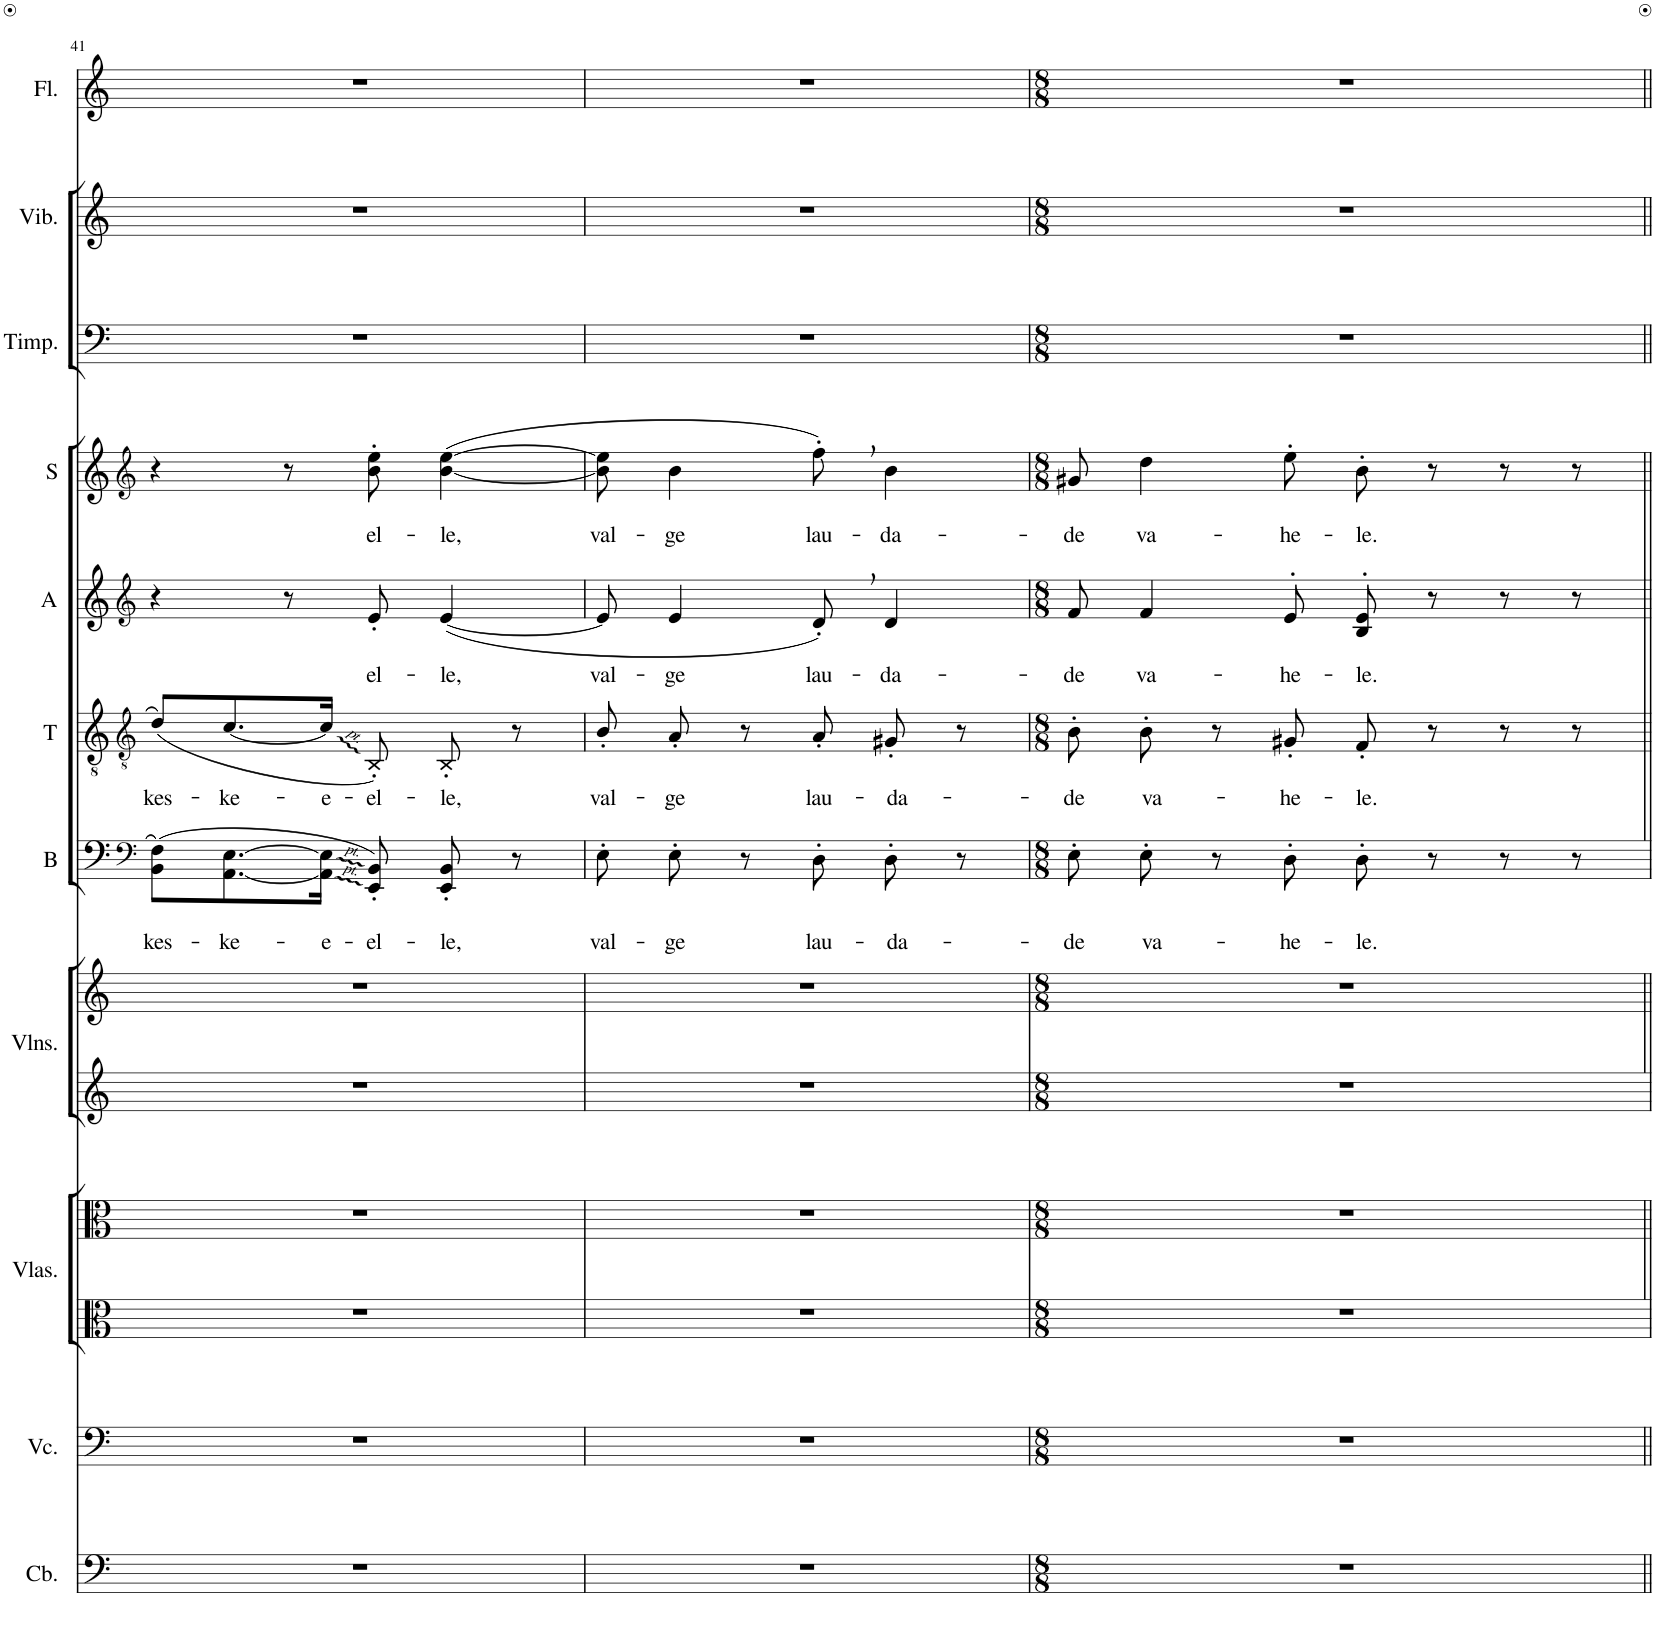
**kern	**kern	**kern	**kern	**kern	**kern	**kern	**text	**kern	**text	**kern	**text	**kern	**text	**kern	**kern	**kern
*part11	*part10	*part9	*part9	*part8	*part8	*part7	*part7	*part6	*part6	*part5	*part5	*part4	*part4	*part3	*part2	*part1
*staff13	*staff12	*staff11	*staff10	*staff9	*staff8	*staff7	*staff7	*staff6	*staff6	*staff5	*staff5	*staff4	*staff4	*staff3	*staff2	*staff1
*I"Contrabass	*I"Violoncello	*I"Violas	*	*I"Violins	*	*I"B	*	*I"T	*	*I"A	*	*I"S	*	*I"Timpani	*I"Vibraphone	*I"Flute
*I'Cb.	*I'Vc.	*I'Vlas.	*	*I'Vlns.	*	*I'B	*	*I'T	*	*I'A	*	*I'S	*	*I'Timp.	*I'Vib.	*I'Fl.
!!LO:PB:g=z
*clefF4	*clefF4	*clefC3	*clefC3	*clefG2	*clefG2	*clefF4	*	*clefGv2	*	*clefG2	*	*clefG2	*	*clefF4	*clefG2	*clefG2
*Trd7c12	*	*	*	*	*	*	*	*	*	*Trd1c2	*	*	*	*	*	*
*k[]	*k[]	*k[]	*k[]	*k[]	*k[]	*k[]	*	*k[]	*	*k[]	*	*k[]	*	*k[]	*k[]	*k[]
*M6/8	*M6/8	*M6/8	*M6/8	*M6/8	*M6/8	*M6/8	*	*M6/8	*	*M6/8	*	*M6/8	*	*M6/8	*M6/8	*M6/8
=41	=41	=41	=41	=41	=41	=41	=41	=41	=41	=41	=41	=41	=41	=41	=41	=41
!	!	!	!	!	!	!	!LO:LY:b	!	!LO:LY:b	!	!	!	!	!	!	!
2.r	2.r	2.r	2.r	2.r	2.r	(8BB\ 8F\L	kes-	(8d/L	kes-	4r	.	4r	.	2.r	2.r	2.r
!	!	!	!	!	!	!	!LO:LY:b	!	!LO:LY:b	!	!	!	!	!	!	!
.	.	.	.	.	.	[8.AA\ [8.E\	-ke-	[8.c/	-ke-	.	.	.	.	.	.	.
.	.	.	.	.	.	.	.	.	.	8r	.	8r	.	.	.	.
!	!	!	!	!	!	!	!LO:LY:b	!	!LO:LY:b	!	!	!	!	!	!	!
.	.	.	.	.	.	16AA\] 16E\]Jk	-e-	16c/Jk]	-e-	.	.	.	.	.	.	.
!	!	!	!	!	!	!	!LO:LY:b	!	!LO:LY:b	!	!LO:LY:b	!	!LO:LY:b	!	!	!
.	.	.	.	.	.	8EE/' 8BB/')	-el-	8BB'/)	-el-	8e'/	-el-	8b\' 8ee\'	-el-	.	.	.
!	!	!	!	!	!	!	!LO:LY:b	!	!LO:LY:b	!	!LO:LY:b	!	!LO:LY:b	!	!	!
.	.	.	.	.	.	8EE/' 8BB/'	-le,	8BB'/	-le,	([4e/	-le,	([4b\ [4ee\	-le,	.	.	.
.	.	.	.	.	.	8r	.	8r	.	.	.	.	.	.	.	.
=42	=42	=42	=42	=42	=42	=42	=42	=42	=42	=42	=42	=42	=42	=42	=42	=42
!	!	!	!	!	!	!	!LO:LY:b	!	!LO:LY:b	!	!LO:LY:b	!	!LO:LY:b	!	!	!
2.r	2.r	2.r	2.r	2.r	2.r	8E'\	val-	8B'/	val-	8e/]	val-	8b\] 8ee\]	val-	2.r	2.r	2.r
!	!	!	!	!	!	!	!LO:LY:b	!	!LO:LY:b	!	!LO:LY:b	!	!LO:LY:b	!	!	!
.	.	.	.	.	.	8E'\	-ge	8A'/	-ge	4e/	-ge	4b\	-ge	.	.	.
.	.	.	.	.	.	8r	.	8r	.	.	.	.	.	.	.	.
!	!	!	!	!	!	!	!LO:LY:b	!	!LO:LY:b	!	!LO:LY:b	!	!LO:LY:b	!	!	!
.	.	.	.	.	.	8D'\	lau-	8A'/	lau-	8d',/)	lau-	8ff',\)	lau-	.	.	.
!	!	!	!	!	!	!	!LO:LY:b	!	!LO:LY:b	!	!LO:LY:b	!	!LO:LY:b	!	!	!
.	.	.	.	.	.	8D'\	-da-	8G#X'/	-da-	4d/	-da-	4b\	-da-	.	.	.
.	.	.	.	.	.	8r	.	8r	.	.	.	.	.	.	.	.
=43	=43	=43	=43	=43	=43	=43	=43	=43	=43	=43	=43	=43	=43	=43	=43	=43
*M8/8	*M8/8	*M8/8	*M8/8	*M8/8	*M8/8	*M8/8	*	*M8/8	*	*M8/8	*	*M8/8	*	*M8/8	*M8/8	*M8/8
!	!	!	!	!	!	!	!LO:LY:b	!	!LO:LY:b	!	!LO:LY:b	!	!LO:LY:b	!	!	!
1r	1r	1r	1r	1r	1r	8E'\	-de	8B'\	-de	8f/	-de	8g#X/	-de	1r	1r	1r
!	!	!	!	!	!	!	!LO:LY:b	!	!LO:LY:b	!	!LO:LY:b	!	!LO:LY:b	!	!	!
.	.	.	.	.	.	8E'\	va-	8B'\	va-	4f/	va-	4dd\	va-	.	.	.
.	.	.	.	.	.	8r	.	8r	.	.	.	.	.	.	.	.
!	!	!	!	!	!	!	!LO:LY:b	!	!LO:LY:b	!	!LO:LY:b	!	!LO:LY:b	!	!	!
.	.	.	.	.	.	8D'\	-he-	8G#X'/	-he-	8e'>/L	-he-	8ee'\L	-he-	.	.	.
!	!	!	!	!	!	!	!LO:LY:b	!	!LO:LY:b	!	!LO:LY:b	!	!LO:LY:b	!	!	!
.	.	.	.	.	.	8D'\	-le.	8F'/	-le.	8B'>/ 8e'>/J	-le.	8b'\J	-le.	.	.	.
.	.	.	.	.	.	8r	.	8r	.	8r	.	8r	.	.	.	.
.	.	.	.	.	.	8r	.	8r	.	8r	.	8r	.	.	.	.
.	.	.	.	.	.	8r	.	8r	.	8r	.	8r	.	.	.	.
=||	=||	=||	=||	=||	=||	=||	=||	=||	=||	=||	=||	=||	=||	=||	=||	=||
*-	*-	*-	*-	*-	*-	*-	*-	*-	*-	*-	*-	*-	*-	*-	*-	*-
